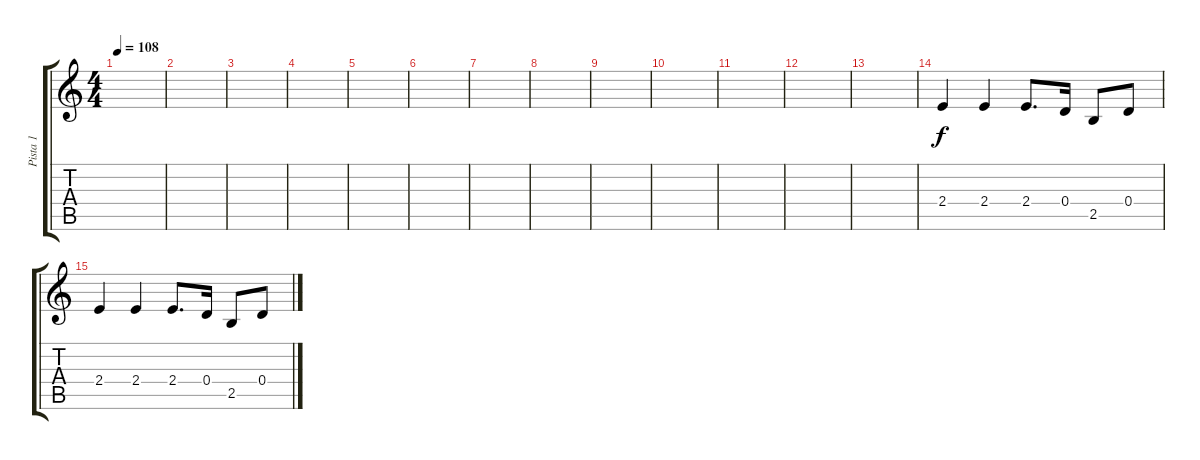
\track ("Pista 1" "Pista 1") {instrument distortionguitar}
\staff {score tabs}
\tuning (E4 B3 G3 D3 A2 E2) {hide}
\ts (4 4)
\tempo 108
\clef g2
\ks c
|
|
|
|
|
|
|
|
|
|
|
|
|
2.4.4 2.4.4 2.4.8{d} 0.4.16 2.5.8 0.4.8 |
2.4.4 2.4.4 2.4.8{d} 0.4.16 2.5.8 0.4.8
